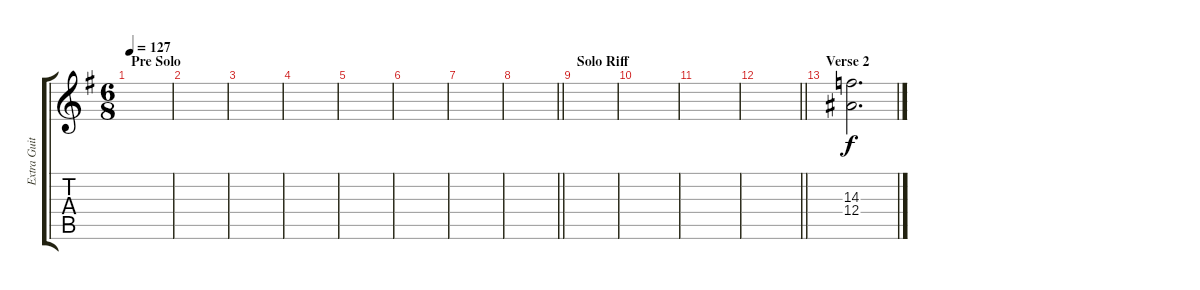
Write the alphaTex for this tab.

\track ("Extra Guitar" "Extra Guit") {instrument overdrivenguitar}
\staff {score tabs}
\tuning (C4 G3 Eb3 Bb2 F2 C2) {hide}
\ts (6 8)
\section ("" "Pre Solo")
\tempo 127
\clef g2
\ks g
|
|
|
|
|
|
|
\barLineRight lightlight
|
\section ("" "Solo Riff")
|
|
|
\barLineRight lightlight
|
\section ("" "Verse 2")
(14.3 12.4).2{d}
